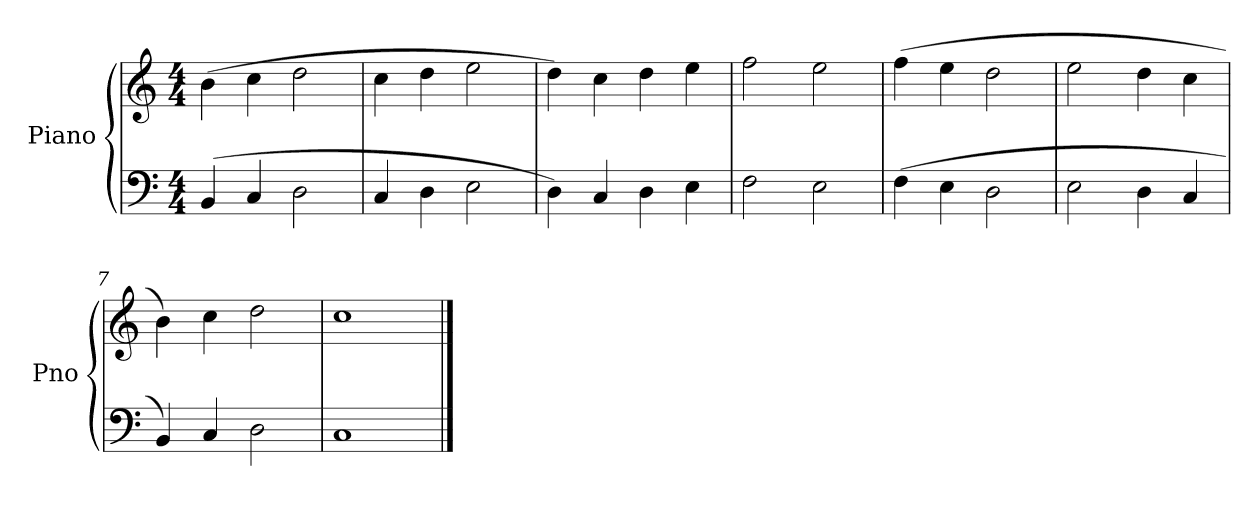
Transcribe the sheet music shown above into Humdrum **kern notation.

**kern	**kern
*part2	*part1
*staff2	*staff1
*I"Piano	*I"Piano
*I'Pno	*I'Pno
*clefF4	*clefG2
*k[]	*k[]
*M4/4	*M4/4
*MM96	*MM96
=1	=1
(4BB/	(4b\
4C/	4cc\
2D\	2dd\
=2	=2
4C/	4cc\
4D\	4dd\
2E\	2ee\
=3	=3
4D\)	4dd\)
4C/	4cc\
4D\	4dd\
4E\	4ee\
=4	=4
2F\	2ff\
2E\	2ee\
!!LO:LB:g=z
=5	=5
(4F\	(4ff\
4E\	4ee\
2D\	2dd\
=6	=6
2E\	2ee\
4D\	4dd\
4C/	4cc\
=7	=7
4BB/)	4b\)
4C/	4cc\
2D\	2dd\
=8	=8
1C	1cc
==	==
*-	*-
